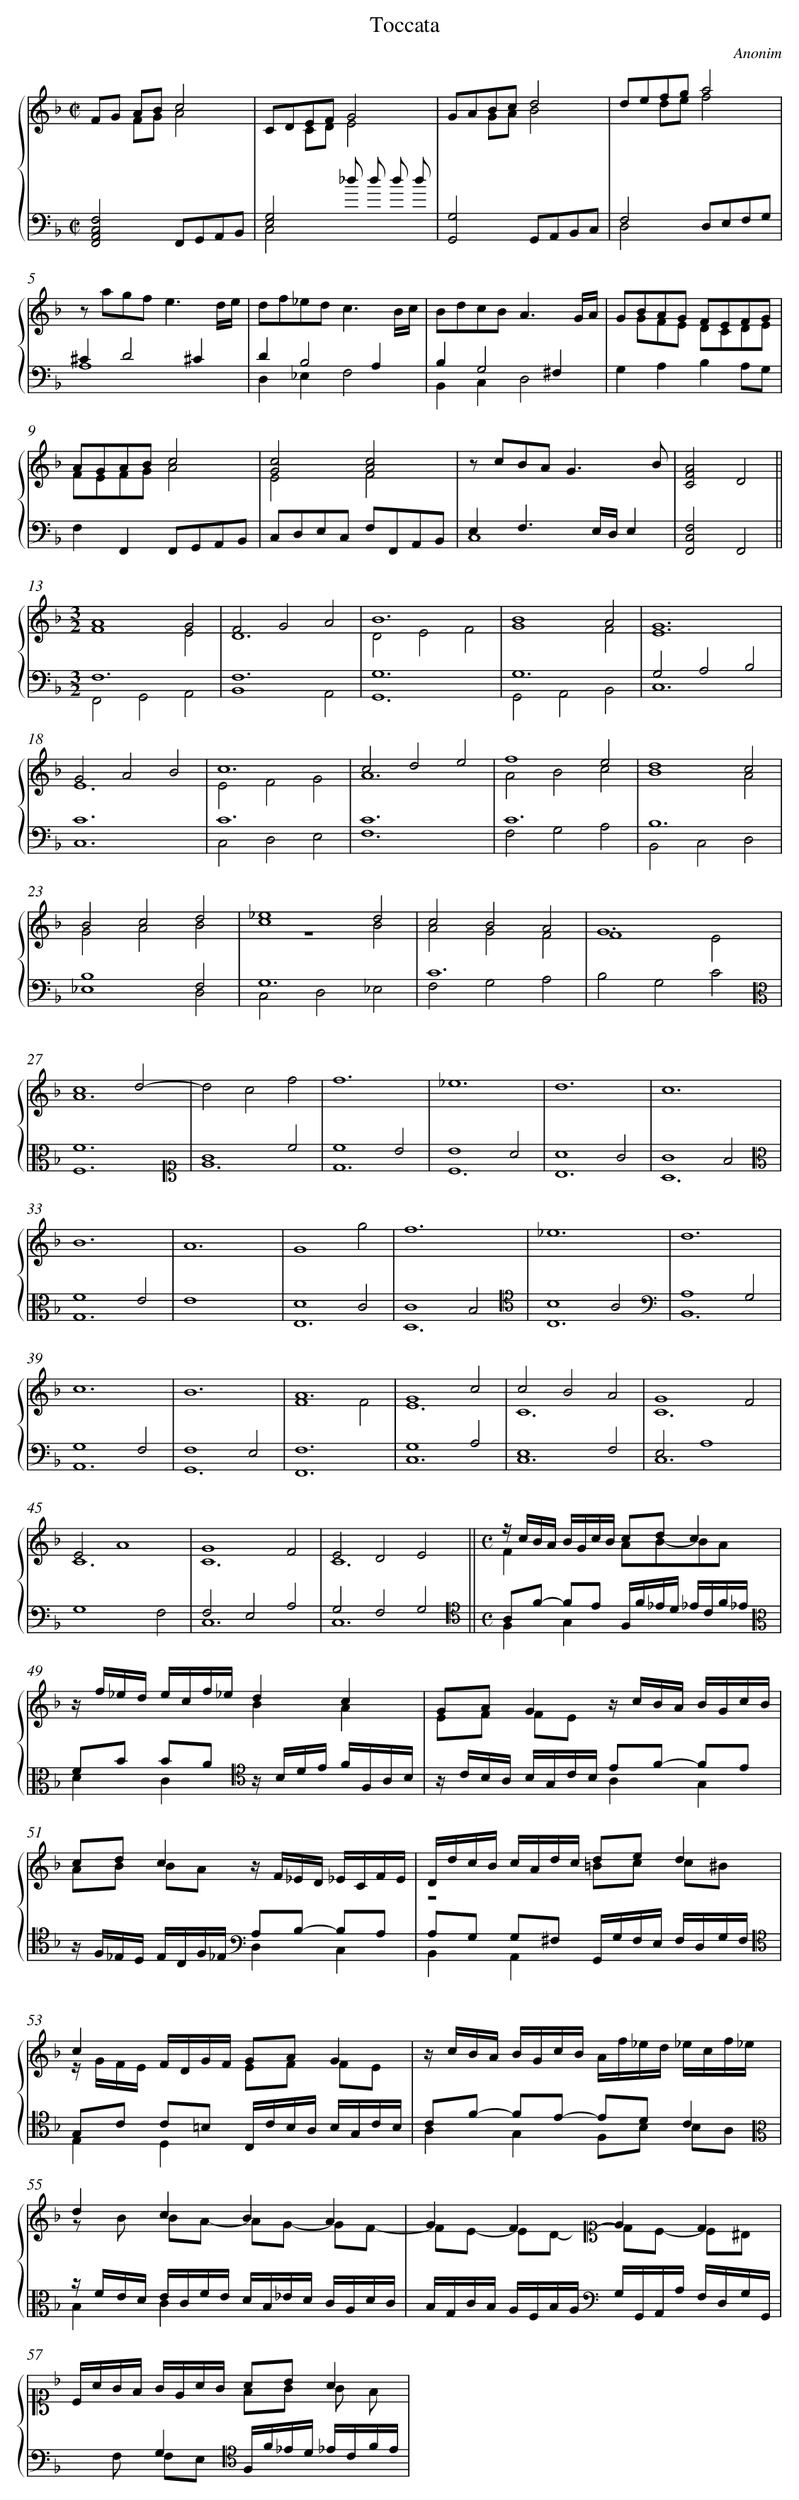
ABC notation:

X:1
T: Toccata
C: Anonim
L: 1/8
M: C|
%%staves {1 2}
V: 1 clef=treble
V: 2 clef=bass
K: F
[V:1] FG ABc4 & x2FGA4 |
[V:2] [F,4C,4A,,4F,,4]F,,G,,A,,B,, |
[V:1] CDEFG4 & x2CDE4 |
[V:2] [G,4E,4]_d d d d & C,4x4 |
[V:1] GABcd4 & x2GAB4 |
[V:2] [G,4G,,4]G,,A,,B,,C, |
[V:1] defga4 & x2def4 |
[V:2] F,4D,E,F,G, & D,4x4 |
[V:1] z agf2<e2d/e/ |
[V:2] ^C2D4^C2 & A,8 |
[V:1] df_ed2<c2B/c/ |
[V:2] D2B,4A,2 & D,2_E,2F,4 |
[V:1] BdcB2<A2G/A/ |
[V:2] B,2G,4^F,2 & B,,2C,2D,4 |
[V:1] GBAG FEFG & x GFE DCDE |
[V:2] G,2A,2B,2A,G, |
[V:1] AGABc4 & FEFGA4 |
[V:2] F,2F,,2F,,G,,A,,B,, |
[V:1] [c4G4][c4A4] & E4F4 |
[V:2] C,D,E,C, F,F,,A,,B,, |
[V:1] z cBA2<G2B |
[V:2] E,2F,3E,/D,/E,2 & C,8 |
[V:1] [A4F4C4]D4 ||
[V:2] [F,4C,4F,,4]F,,4 ||
[V:1] [M:3/2][A8F8]G4 & x8E4 |
[V:2] [M:3/2]F,12 & F,,4G,,4A,,4 |
[V:1] F4G4A4 & D12 |
[V:2] F,12 & B,,8A,,4 |
[V:1] B12 & D4E4F4 |
[V:2] G,12 & G,,12 |
[V:1] [B8G8]A4 & x8F4 |
[V:2] G,12 & G,,4A,,4B,,4 |
[V:1] [G12E12] |
[V:2] G,4A,4B,4 & C,12 |
[V:1] G4A4B4 & E12 |
[V:2] C12 & C,12 |
[V:1] c12 & E4F4G4 |
[V:2] C12 & C,4D,4E,4 |
[V:1] c4d4e4 & A12 |
[V:2] C12 & F,12 |
[V:1] f8e4 & A4B4c4 |
[V:2] C12 & F,4G,4A,4 |
[V:1] d8c4 & B8A4 |
[V:2] B,12 & B,,4C,4D,4 |
[V:1] B4c4d4 & G4A4B4 |
[V:2] B,8F,4 & _E,8D,4 |
[V:1] [_e8c8]d4 & z8B4 |
[V:2] G,12 & C,4D,4_E,4 |
[V:1] c4B4A4 & A4G4F4 |
[V:2] C12 & F,4G,4A,4 |
[V:1] G12 & F8E4 |
[V:2] B,4G,4C4[K:clef=alto] |
[V:1]  [K:F] c8d4- & A12 |
[V:2]  [K:F] [F12F,12] |
[V:1] d4c4f4 |
[V:2] [K:clef=C1]G8c4 & E12 |
[V:1] f12 |
[V:2] c8B4 & D12 |
[V:1] _e12 |
[V:2] B8A4 & C12 |
[V:1] d12 |
[V:2] A8G4 & B,12 |
[V:1] c12 |
[V:2] G8F4 & A,12 |
[V:1] B12 |
[V:2] [K:clef=alto]F8E4 & G,12 |
[V:1] A12 |
[V:2] E8x4 |
[V:1] G8g4 |
[V:2] D8C4 & E,12 |
[V:1] f12 |
[V:2] C8B,4 & D,12 |
[V:1] _e12 |
[V:2] [K:clef=tenor]B,8A,4 & C,12 |
[V:1] d12 |
[V:2] [K:clef=bass]A,8G,4 & B,,12 |
[V:1] c12 |
[V:2] G,8F,4 & A,,12 |
[V:1] B12 |
[V:2] F,8E,4 & G,,12 |
[V:1] A12 & F8F4 |
[V:2] F,12 & F,,12 |
[V:1] G8c4 & E12 |
[V:2] G,8A,4 & C,12 |
[V:1] c4B4A4 & C12 |
[V:2] E,8F,4 & C,12 |
[V:1] G8F4 & C12 |
[V:2] E,4A,8 & C,12 |
[V:1] E4A8 & C12 |
[V:2] G,8F,4 |
[V:1] G8F4 & C12 |
[V:2] F,4E,4A,4 & C,12 |
[V:1] E4D4E4 & C12 ||
[V:2] G,4F,4G,4 & C,12 ||
[V:1] [M:C]z/ c/B/A/ B/G/c/B/ cdc2 & F2x2AB-BA |
[V:2] [K:clef=tenor][M:C]A,F- FE F,/F/_E/D/ _E/C/F/_E/ & F,2G,2x4 |
[V:1] z/ f/_e/d/ e/c/f/_e/d2c2 & x2x2B2A2 |
[V:2] [K:clef=alto]FB BA[K:clef=tenor] z/ B,/D/E/ F/F,/A,/B,/ & D2C2x4 |
[V:1] GAG2z/ c/B/A/ B/G/c/B/ & EF FEx4 |
[V:2] z/ C/B,/A,/ B,/G,/C/B,/ EF- FE & x2x2A,2G,2 |
[V:1] cdc2z/ F/_E/D/ _E/C/F/E/ & AB BAx4 |
[V:2] z/ F,/_E,/D,/ E,/C,/F,/_E,/[K:clef=bass] A,B,- B,A, & x4D,2C,2 |
[V:1] D/d/c/B/ c/A/d/c/ ded2 & z4=Bc c^B |
[V:2] A,G, G,^F, G,,/G,/F,/E,/ F,/D,/G,/F,/[K:clef=tenor] & B,,2A,,2x4 |
[V:1] c2F/D/G/F/ GAG2 & z/ G/F/E/x2EF FE |
[V:2] G,C C=B, C,/C/B,/A,/ B,/G,/C/B,/ & E,2D,2x4 |
[V:1] z/ c/B/A/ B/G/c/B/ A/f/_e/d/ _e/c/f/_e/ |
[V:2] CF- FE- EDC2 & A,2G,2F,B, B,A, |
[V:1] d2c2B2A2 & z B BA- AG- GF- |
[V:2] [K:clef=alto]z/ F/E/D/ E/C/F/E/ D/B,/_E/D/ C/A,/D/C/ & B,2C2x4 |
[V:1] G2F2[K:clef=C1]E2D2 & FE- ED- DC- C^B, |
[V:2] B,/G,/C/B,/ A,/F,/B,/A,/[K:clef=bass] G,/G,,/A,,/A,/ F,/D,/G,/G,,/ |
[V:1] C/A/G/F/ G/E/A/G/ ABA2 & x4FG G F |
[V:2] x2G,2[K:clef=tenor]F,/F/_E/D/ _E/C/F/E/ & xF, F,E,x4 |
